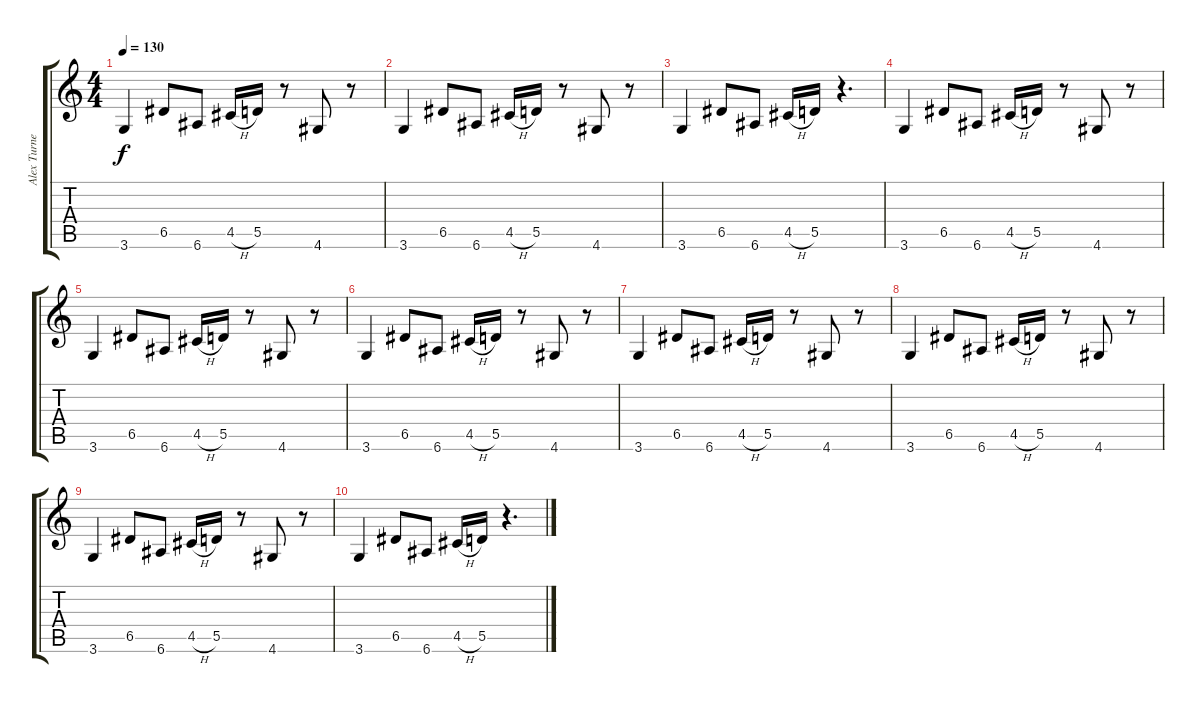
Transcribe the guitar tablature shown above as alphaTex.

\track ("Alex Turner (Rhythm Guitar)" "Alex Turne") {instrument overdrivenguitar}
\staff {score tabs}
\tuning (E4 B3 G3 D3 A2 E2) {hide}
\ts (4 4)
\tempo 130
\clef g2
\ks c
3.6.4{dy f} 6.5.8 6.6.8 4.5{h}.16 5.5.16 r.8 4.6.8 r.8 |
3.6.4 6.5.8 6.6.8 4.5{h}.16 5.5.16 r.8 4.6.8 r.8 |
3.6.4 6.5.8 6.6.8 4.5{h}.16 5.5.16 r.4{d} |
3.6.4{volume 16} 6.5.8 6.6.8 4.5{h}.16 5.5.16 r.8 4.6.8 r.8 |
3.6.4 6.5.8 6.6.8 4.5{h}.16 5.5.16 r.8 4.6.8 r.8 |
3.6.4 6.5.8 6.6.8 4.5{h}.16 5.5.16 r.8 4.6.8 r.8 |
3.6.4 6.5.8 6.6.8 4.5{h}.16 5.5.16 r.8 4.6.8 r.8 |
3.6.4{volume 16} 6.5.8 6.6.8 4.5{h}.16 5.5.16 r.8 4.6.8 r.8 |
3.6.4 6.5.8 6.6.8 4.5{h}.16 5.5.16 r.8 4.6.8 r.8 |
3.6.4 6.5.8 6.6.8 4.5{h}.16 5.5.16 r.4{d}
